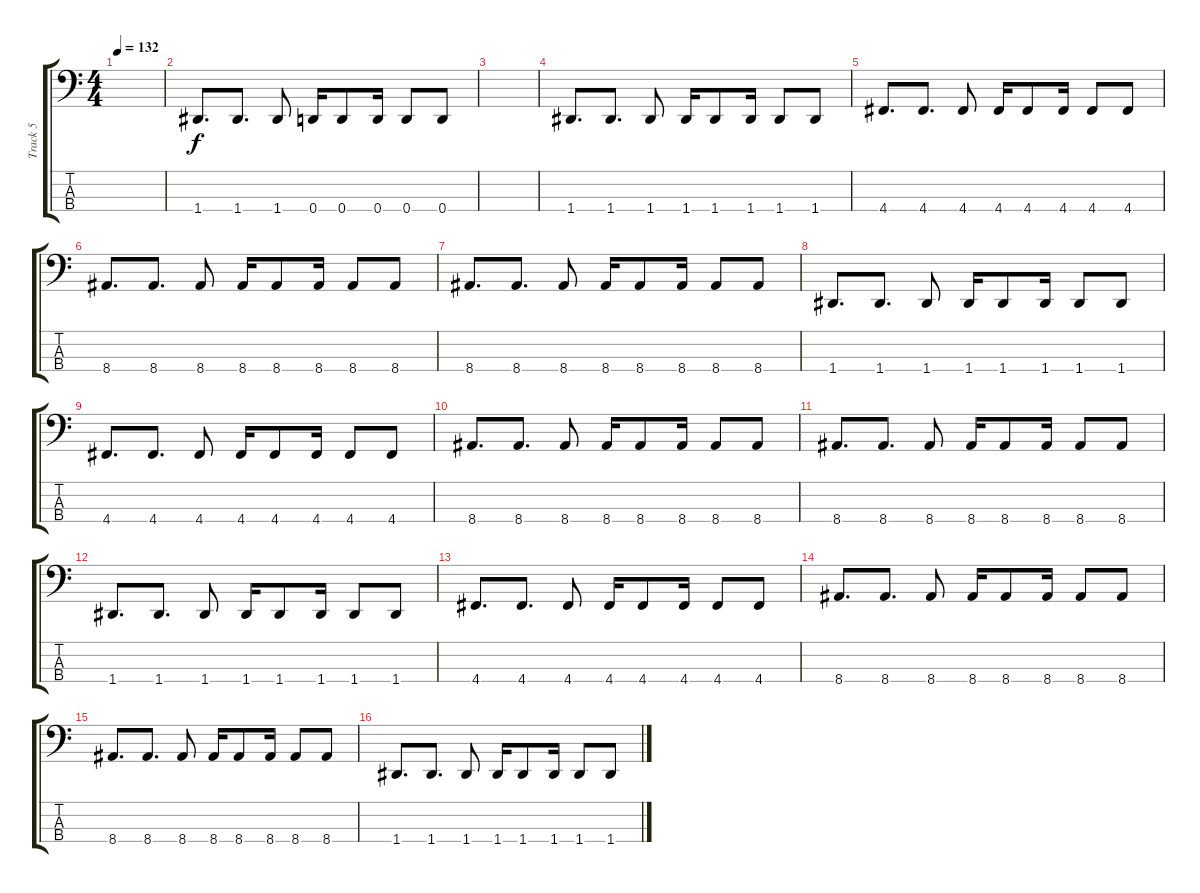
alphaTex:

\track ("Track 5" "Track 5") {instrument slapbass2}
\staff {score tabs}
\tuning (G2 D2 A1 D1) {hide}
\ts (4 4)
\tempo 132
\clef f4
\ks c
|
1.4.8{d} 1.4.8{d} 1.4.8 0.4.16 0.4.8 0.4.16 0.4.8 0.4.8 |
|
1.4.8{d} 1.4.8{d} 1.4.8 1.4.16 1.4.8 1.4.16 1.4.8 1.4.8 |
4.4.8{d} 4.4.8{d} 4.4.8 4.4.16 4.4.8 4.4.16 4.4.8 4.4.8 |
8.4.8{d} 8.4.8{d} 8.4.8 8.4.16 8.4.8 8.4.16 8.4.8 8.4.8 |
8.4.8{d} 8.4.8{d} 8.4.8 8.4.16 8.4.8 8.4.16 8.4.8 8.4.8 |
1.4.8{d} 1.4.8{d} 1.4.8 1.4.16 1.4.8 1.4.16 1.4.8 1.4.8 |
4.4.8{d} 4.4.8{d} 4.4.8 4.4.16 4.4.8 4.4.16 4.4.8 4.4.8 |
8.4.8{d} 8.4.8{d} 8.4.8 8.4.16 8.4.8 8.4.16 8.4.8 8.4.8 |
8.4.8{d} 8.4.8{d} 8.4.8 8.4.16 8.4.8 8.4.16 8.4.8 8.4.8 |
1.4.8{d} 1.4.8{d} 1.4.8 1.4.16 1.4.8 1.4.16 1.4.8 1.4.8 |
4.4.8{d} 4.4.8{d} 4.4.8 4.4.16 4.4.8 4.4.16 4.4.8 4.4.8 |
8.4.8{d} 8.4.8{d} 8.4.8 8.4.16 8.4.8 8.4.16 8.4.8 8.4.8 |
8.4.8{d} 8.4.8{d} 8.4.8 8.4.16 8.4.8 8.4.16 8.4.8 8.4.8 |
1.4.8{d} 1.4.8{d} 1.4.8 1.4.16 1.4.8 1.4.16 1.4.8 1.4.8
